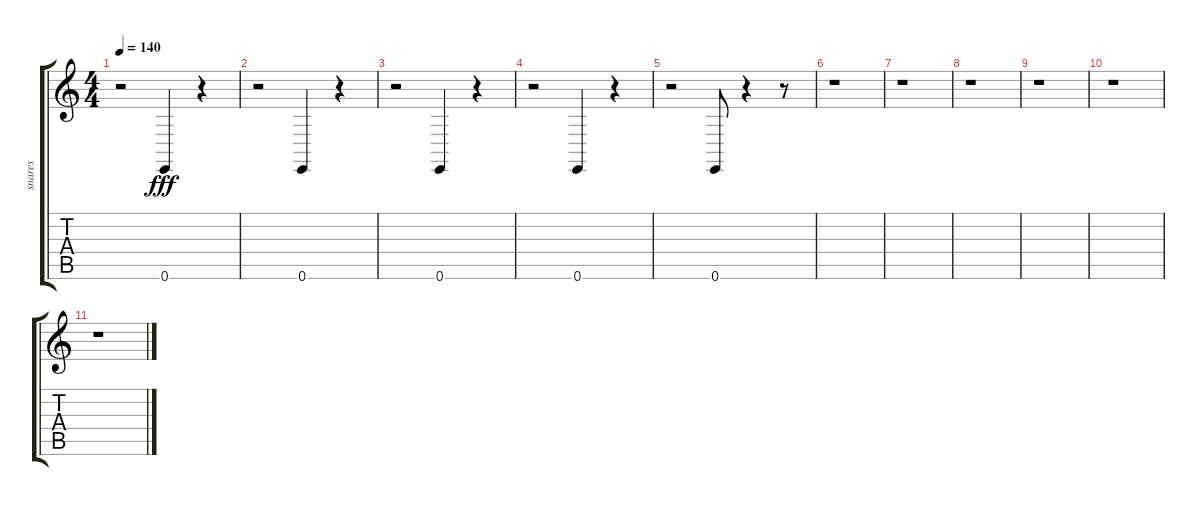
\track ("snares" "snares") {instrument acousticgrandpiano}
\staff {score tabs}
\tuning (E4 B3 G3 D3 A2 E2) {hide}
\ts (4 4)
\tempo 140
\clef g2
\ks c
r.2{dy fff} 0.6.4 r.4 |
r.2 0.6.4 r.4 |
r.2 0.6.4 r.4 |
r.2 0.6.4 r.4 |
r.2 0.6.8 r.4 r.8 |
r.1 |
r.1 |
r.1 |
r.1 |
r.1 |
r.1
